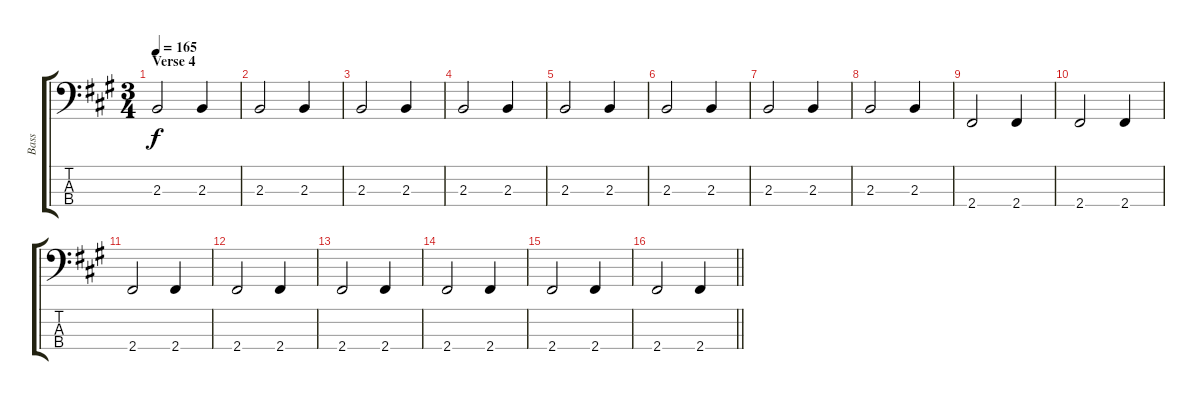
\track ("Bass" "Bass") {instrument electricbassfinger}
\staff {score tabs}
\tuning (G2 D2 A1 E1) {hide}
\ts (3 4)
\section ("" "Verse 4")
\tempo 165
\clef f4
\ks a
2.3.2{dy f} 2.3.4 |
2.3.2 2.3.4 |
2.3.2 2.3.4 |
2.3.2 2.3.4 |
2.3.2 2.3.4 |
2.3.2 2.3.4 |
2.3.2 2.3.4 |
2.3.2 2.3.4 |
2.4.2 2.4.4 |
2.4.2 2.4.4 |
2.4.2 2.4.4 |
2.4.2 2.4.4 |
2.4.2 2.4.4 |
2.4.2 2.4.4 |
2.4.2 2.4.4 |
\barLineRight lightlight
2.4.2 2.4.4
